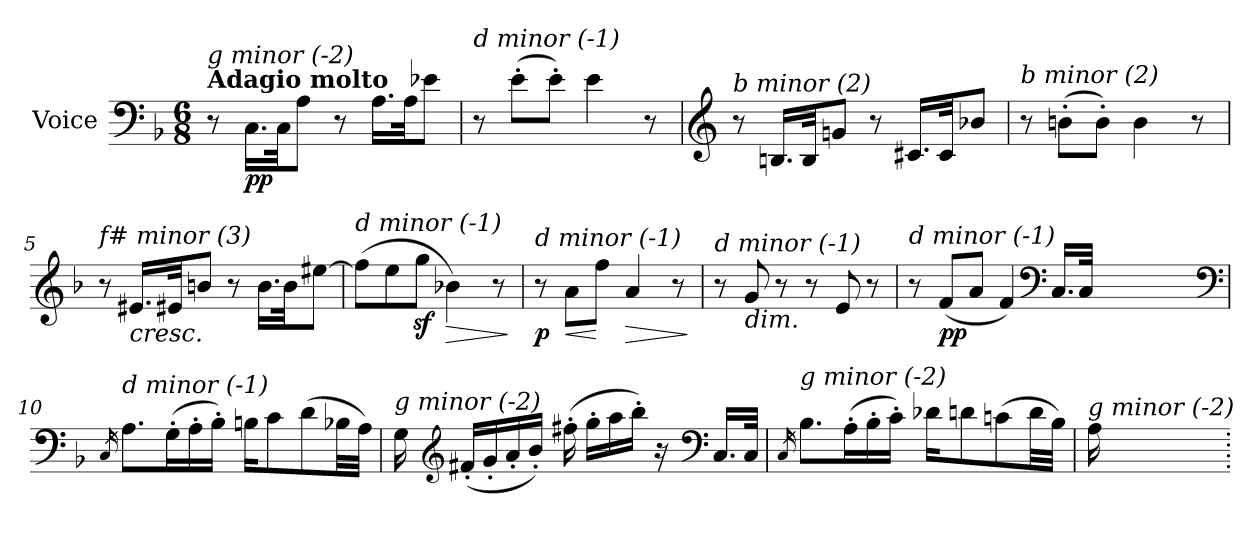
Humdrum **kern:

**kern	**dynam
*part1	*part1
*staff1	*staff1
*I"Voice	*
*I'V	*
*clefF4	*
*k[b-]	*
*M6/8	*
=1	=1
!LO:TX:a:B:t=Adagio molto	!
!LO:TX:i:t=g minor (-2)	!
8r	.
!	!LO:DY:b
16.C\LL	pp
32C\JK	.
8A\J	.
8r	.
16.A\LL	.
32A\JK	.
8e-Xi\J	.
=2	=2
!LO:TX:i:t=d minor (-1)	!
8r	.
(>8e'\L	.
8e'\J)	.
4e\	.
8r	.
=3	=3
*clefG2	*
!LO:TX:i:t=b minor (2)	!
8r	.
16.Bn/LL	.
32B/JK	.
8gn/J	.
8r	.
16.c#X/LL	.
32c#/JK	.
8b-Xi/J	.
=4	=4
!LO:TX:i:t=b minor (2)	!
8r	.
(>8bn'\L	.
8b'\J)	.
4b\	.
8r	.
!!LO:LB:g=z
=5	=5
!LO:TX:i:t=f# minor (3)	!
8r	.
!LO:TX:b:i:t=cresc.	!
16.e#Xi/LL	.
32e#Xi/JK	.
8bn/J	.
8r	.
16.b\LL	.
32b\JK	.
[8ee#Xi\J	.
=6	=6
!LO:TX:i:t=d minor (-1)	!
(>8ff\L]	.
8ee\	.
8ggz<\J	.
!	!LO:HP:b
4b-X\)	>
8r	.
.	]
=7	=7
!LO:TX:i:t=d minor (-1)	!
!	!LO:DY:b
8r	p
!	!LO:HP:b
8a\L	<
8ff\J	[
!	!LO:HP:b
4a/	>
8r	.
.	]
=8	=8
!LO:TX:i:t=d minor (-1)	!
8r	.
!LO:TX:b:i:t=dim.	!
8g/	.
8r	.
8r	.
8e/	.
8r	.
=9	=9
!LO:TX:i:t=d minor (-1)	!
8r	.
!	!LO:DY:b
(<8f/L	pp
8a/J	.
4f/)	.
*clefF4	*
16.C/LL	.
32C/JJk	.
1.ryy	.
*clefF4	*
!!LO:LB:g=z
=10	=10
16qC/	.
!LO:TX:i:t=d minor (-1)	!
8.A\L	.
(>16G'\L	.
16A'\	.
16B-'\JJ)	.
16Bn\KL	.
8c\	.
(>8d\	.
32B-X\LL	.
32A\JJJ)	.
=11	=11
!LO:TX:i:t=g minor (-2)	!
16G\	.
*clefG2	*
(<16f#X'/LL	.
16g'/	.
16a'/	.
16b-'/JJ)	.
(>16ff#X'\	.
16gg'\LL	.
16aa\	.
16bb-'\JJ)	.
16r	.
*clefF4	*
16.C/LL	.
32C/JJk	.
!!LO:LB:g=z
=12	=12
16qC/	.
!LO:TX:i:t=g minor (-2)	!
8.B-\L	.
(>16A'\L	.
16B-'\	.
16c'\JJ)	.
16d-Xi\KL	.
8d\	.
(>8cn\	.
32d\LL	.
32B-\JJJ)	.
=13	=13
!LO:TX:i:t=g minor (-2)	!
16A\	.
=.	=.
*-	*-
